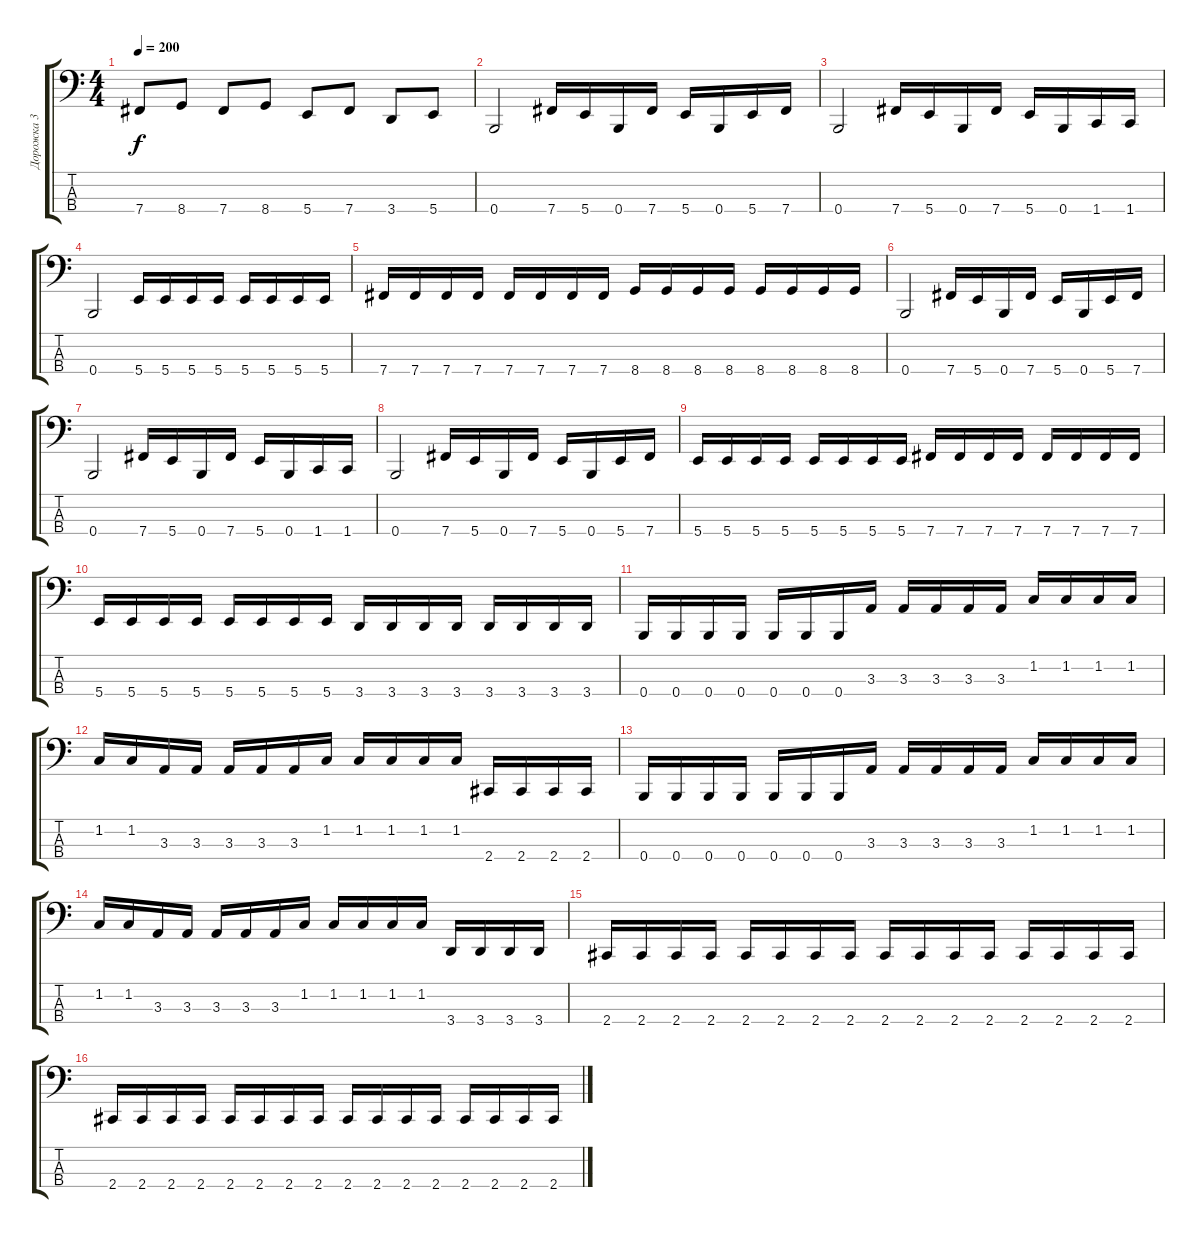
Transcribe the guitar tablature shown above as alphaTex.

\track ("Дорожка 3" "Дорожка 3") {instrument electricbasspick}
\staff {score tabs}
\tuning (E2 B1 Gb1 B0) {hide}
\ts (4 4)
\tempo 200
\clef f4
\ks c
7.4.8{dy f} 8.4.8 7.4.8 8.4.8 5.4.8 7.4.8 3.4.8 5.4.8 |
0.4.2 7.4.16 5.4.16 0.4.16 7.4.16 5.4.16 0.4.16 5.4.16 7.4.16 |
0.4.2 7.4.16 5.4.16 0.4.16 7.4.16 5.4.16 0.4.16 1.4.16 1.4.16 |
0.4.2 5.4.16 5.4.16 5.4.16 5.4.16 5.4.16 5.4.16 5.4.16 5.4.16 |
7.4.16 7.4.16 7.4.16 7.4.16 7.4.16 7.4.16 7.4.16 7.4.16 8.4.16 8.4.16 8.4.16 8.4.16 8.4.16 8.4.16 8.4.16 8.4.16 |
0.4.2 7.4.16 5.4.16 0.4.16 7.4.16 5.4.16 0.4.16 5.4.16 7.4.16 |
0.4.2 7.4.16 5.4.16 0.4.16 7.4.16 5.4.16 0.4.16 1.4.16 1.4.16 |
0.4.2 7.4.16 5.4.16 0.4.16 7.4.16 5.4.16 0.4.16 5.4.16 7.4.16 |
5.4.16 5.4.16 5.4.16 5.4.16 5.4.16 5.4.16 5.4.16 5.4.16 7.4.16 7.4.16 7.4.16 7.4.16 7.4.16 7.4.16 7.4.16 7.4.16 |
5.4.16 5.4.16 5.4.16 5.4.16 5.4.16 5.4.16 5.4.16 5.4.16 3.4.16 3.4.16 3.4.16 3.4.16 3.4.16 3.4.16 3.4.16 3.4.16 |
0.4.16 0.4.16 0.4.16 0.4.16 0.4.16 0.4.16 0.4.16 3.3.16 3.3.16 3.3.16 3.3.16 3.3.16 1.2.16 1.2.16 1.2.16 1.2.16 |
1.2.16 1.2.16 3.3.16 3.3.16 3.3.16 3.3.16 3.3.16 1.2.16 1.2.16 1.2.16 1.2.16 1.2.16 2.4.16 2.4.16 2.4.16 2.4.16 |
0.4.16 0.4.16 0.4.16 0.4.16 0.4.16 0.4.16 0.4.16 3.3.16 3.3.16 3.3.16 3.3.16 3.3.16 1.2.16 1.2.16 1.2.16 1.2.16 |
1.2.16 1.2.16 3.3.16 3.3.16 3.3.16 3.3.16 3.3.16 1.2.16 1.2.16 1.2.16 1.2.16 1.2.16 3.4.16 3.4.16 3.4.16 3.4.16 |
2.4.16 2.4.16 2.4.16 2.4.16 2.4.16 2.4.16 2.4.16 2.4.16 2.4.16 2.4.16 2.4.16 2.4.16 2.4.16 2.4.16 2.4.16 2.4.16 |
2.4.16 2.4.16 2.4.16 2.4.16 2.4.16 2.4.16 2.4.16 2.4.16 2.4.16 2.4.16 2.4.16 2.4.16 2.4.16 2.4.16 2.4.16 2.4.16
